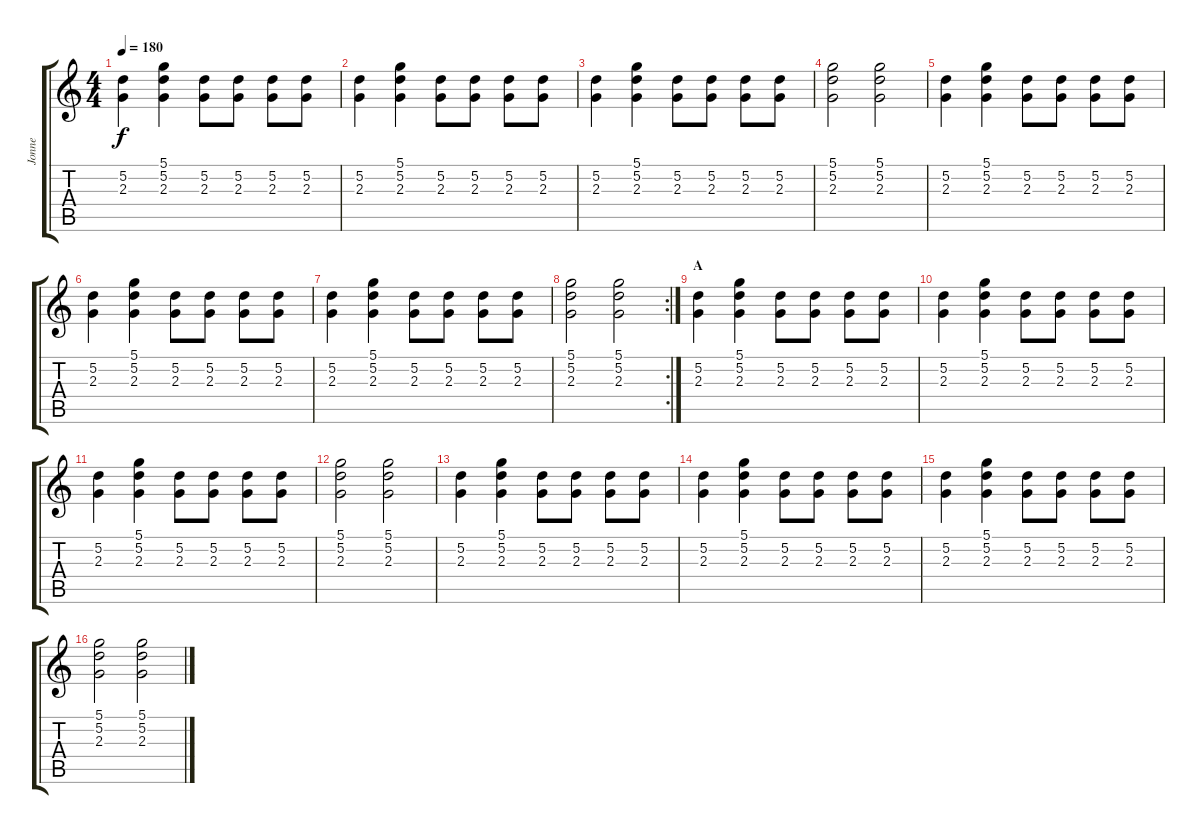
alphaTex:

\track ("Jonne" "Jonne") {instrument acousticguitarsteel}
\staff {score tabs}
\tuning (D4 A3 F3 C3 G2 D2) {hide}
\ts (4 4)
\tempo 180
\clef g2
\ks c
(5.2 2.3).4{dy f} (5.1 5.2 2.3).4 (5.2 2.3).8 (5.2 2.3).8 (5.2 2.3).8 (5.2 2.3).8 |
(5.2 2.3).4 (5.1 5.2 2.3).4 (5.2 2.3).8 (5.2 2.3).8 (5.2 2.3).8 (5.2 2.3).8 |
(5.2 2.3).4 (5.1 5.2 2.3).4 (5.2 2.3).8 (5.2 2.3).8 (5.2 2.3).8 (5.2 2.3).8 |
(5.1 5.2 2.3).2 (5.1 5.2 2.3).2 |
(5.2 2.3).4 (5.1 5.2 2.3).4 (5.2 2.3).8 (5.2 2.3).8 (5.2 2.3).8 (5.2 2.3).8 |
(5.2 2.3).4 (5.1 5.2 2.3).4 (5.2 2.3).8 (5.2 2.3).8 (5.2 2.3).8 (5.2 2.3).8 |
(5.2 2.3).4 (5.1 5.2 2.3).4 (5.2 2.3).8 (5.2 2.3).8 (5.2 2.3).8 (5.2 2.3).8 |
\rc 2
(5.1 5.2 2.3).2 (5.1 5.2 2.3).2 |
\section ("" "A")
(5.2 2.3).4 (5.1 5.2 2.3).4 (5.2 2.3).8 (5.2 2.3).8 (5.2 2.3).8 (5.2 2.3).8 |
(5.2 2.3).4 (5.1 5.2 2.3).4 (5.2 2.3).8 (5.2 2.3).8 (5.2 2.3).8 (5.2 2.3).8 |
(5.2 2.3).4 (5.1 5.2 2.3).4 (5.2 2.3).8 (5.2 2.3).8 (5.2 2.3).8 (5.2 2.3).8 |
(5.1 5.2 2.3).2 (5.1 5.2 2.3).2 |
(5.2 2.3).4 (5.1 5.2 2.3).4 (5.2 2.3).8 (5.2 2.3).8 (5.2 2.3).8 (5.2 2.3).8 |
(5.2 2.3).4 (5.1 5.2 2.3).4 (5.2 2.3).8 (5.2 2.3).8 (5.2 2.3).8 (5.2 2.3).8 |
(5.2 2.3).4 (5.1 5.2 2.3).4 (5.2 2.3).8 (5.2 2.3).8 (5.2 2.3).8 (5.2 2.3).8 |
(5.1 5.2 2.3).2 (5.1 5.2 2.3).2
